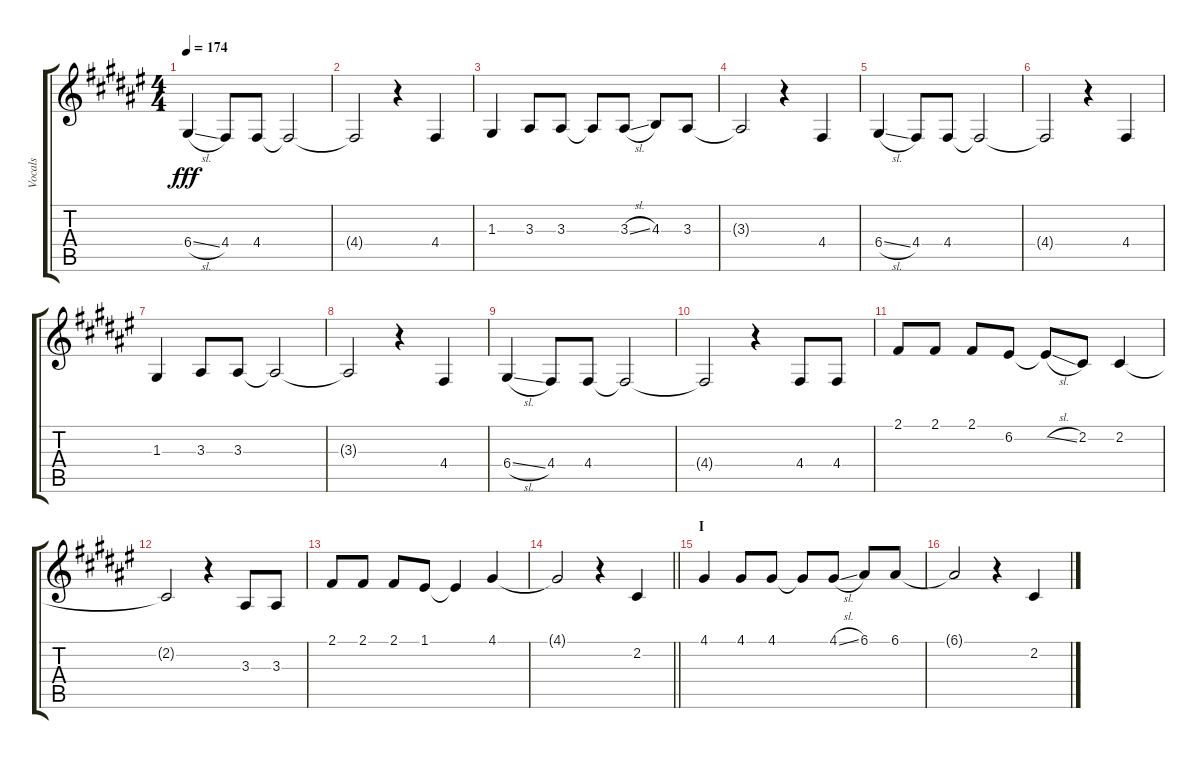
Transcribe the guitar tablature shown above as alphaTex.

\track ("Vocals" "Vocals") {instrument voiceoohs}
\staff {score tabs}
\tuning (E4 B3 G3 D3 A2 E2) {hide}
\ts (4 4)
\tempo 174
\clef g2
\ks f#
6.4{sl}.4{dy fff} 4.4.8 4.4.8 4.4{t}.2 |
4.4{t}.2 r.4 4.4.4 |
1.3.4 3.3.8 3.3.8 3.3{t}.8 3.3{sl}.8 4.3.8 3.3.8 |
3.3{t}.2 r.4 4.4.4 |
6.4{sl}.4 4.4.8 4.4.8 4.4{t}.2 |
4.4{t}.2 r.4 4.4.4 |
1.3.4 3.3.8 3.3.8 3.3{t}.2 |
3.3{t}.2 r.4 4.4.4 |
6.4{sl}.4 4.4.8 4.4.8 4.4{t}.2 |
4.4{t}.2 r.4 4.4.8 4.4.8 |
2.1.8 2.1.8 2.1.8 6.2.8 6.2{sl t}.8 2.2.8 2.2.4 |
2.2{t}.2 r.4 3.3.8 3.3.8 |
2.1.8 2.1.8 2.1.8 1.1.8 1.1{t}.4 4.1.4 |
\barLineRight lightlight
4.1{t}.2 r.4 2.2.4 |
\section ("" "I")
4.1.4 4.1.8 4.1.8 4.1{t}.8 4.1{sl}.8 6.1.8 6.1.8 |
6.1{t}.2 r.4 2.2.4
